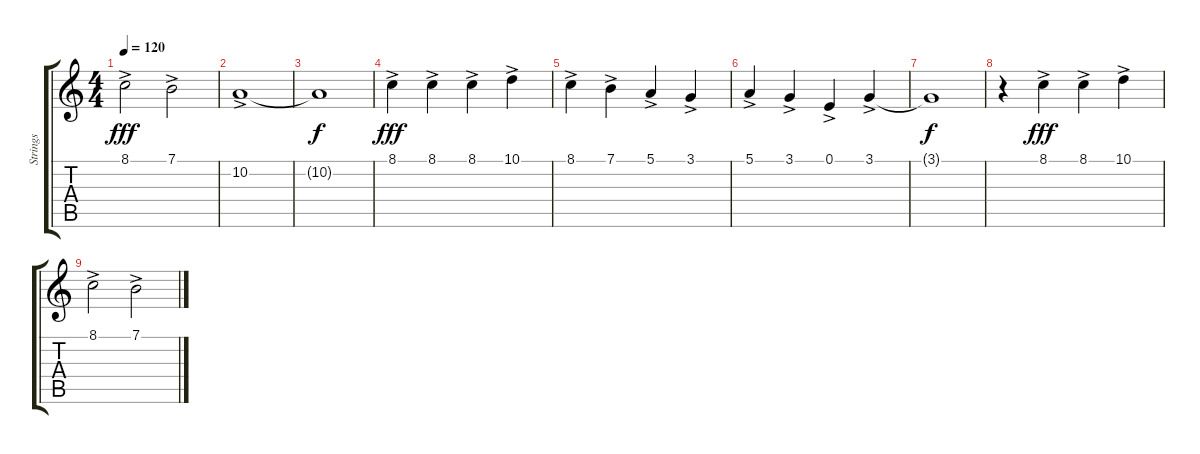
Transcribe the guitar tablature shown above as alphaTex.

\track ("Strings" "Strings") {instrument synthstrings1}
\staff {score tabs}
\tuning (E4 B3 G3 D3 A2 E2) {hide}
\ts (4 4)
\tempo 120
\clef g2
\ks c
8.1{ac}.2{dy fff} 7.1{ac}.2 |
10.2{ac}.1 |
10.2{t}.1{dy f} |
8.1{ac}.4{dy fff} 8.1{ac}.4 8.1{ac}.4 10.1{ac}.4 |
8.1{ac}.4 7.1{ac}.4 5.1{ac}.4 3.1{ac}.4 |
5.1{ac}.4 3.1{ac}.4 0.1{ac}.4 3.1{ac}.4 |
3.1{t}.1{dy f} |
r.4 8.1{ac}.4{dy fff} 8.1{ac}.4 10.1{ac}.4 |
8.1{ac}.2 7.1{ac}.2
